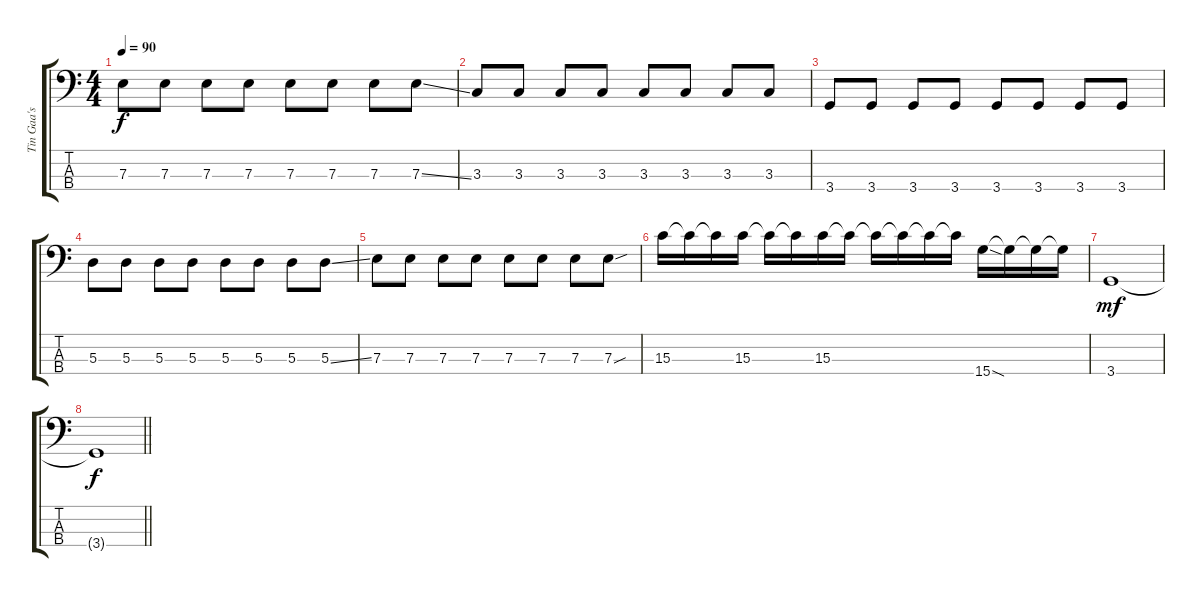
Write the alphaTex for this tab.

\track ("Tin Gaa's Bass" "Tin Gaa's ") {instrument electricbassfinger}
\staff {score tabs}
\tuning (G2 D2 A1 E1) {hide}
\ts (4 4)
\tempo 90
\clef f4
\ks c
7.3.8{dy f} 7.3.8 7.3.8 7.3.8 7.3.8 7.3.8 7.3.8 7.3{ss}.8 |
3.3.8 3.3.8 3.3.8 3.3.8 3.3.8 3.3.8 3.3.8 3.3.8 |
3.4.8 3.4.8 3.4.8 3.4.8 3.4.8 3.4.8 3.4.8 3.4.8 |
5.3.8 5.3.8 5.3.8 5.3.8 5.3.8 5.3.8 5.3.8 5.3{ss}.8 |
7.3.8 7.3.8 7.3.8 7.3.8 7.3.8 7.3.8 7.3.8 7.3{sou}.8 |
15.3.16 15.3{t}.16 15.3{t}.16 15.3.16 15.3{t}.16 15.3{t}.16 15.3.16 15.3{t}.16 15.3{t}.16 15.3{t}.16 15.3{t}.16 15.3{t}.16 15.4{sod}.16 15.4{t}.16 15.4{t}.16 15.4{t}.16 |
3.4.1{dy mf} |
\barLineRight lightlight
3.4{t}.1{dy f}
